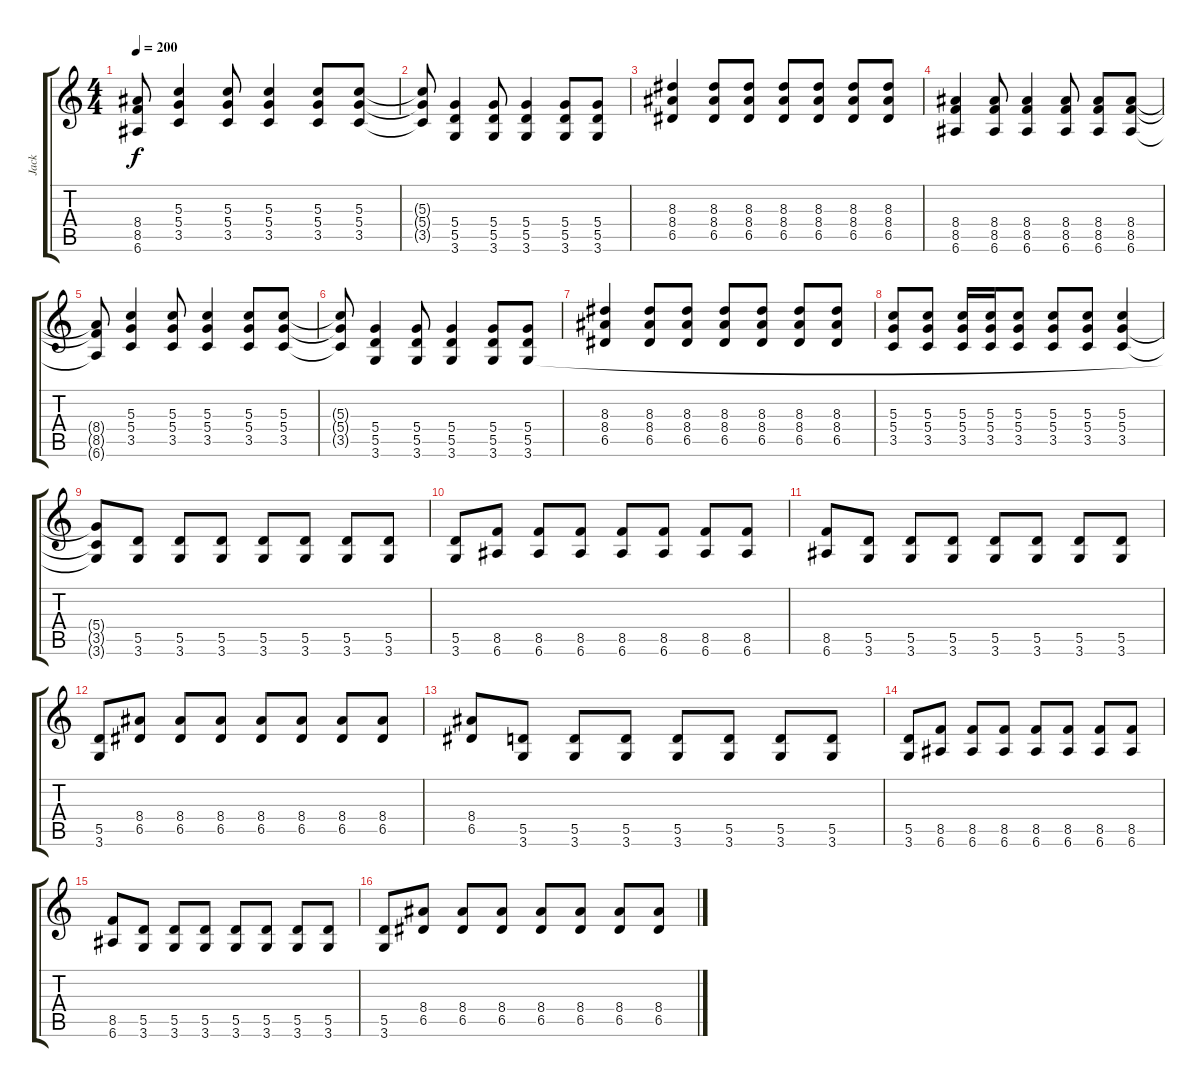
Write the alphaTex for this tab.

\track ("Jack" "Jack") {instrument distortionguitar}
\staff {score tabs}
\tuning (E4 B3 G3 D3 A2 E2) {hide}
\ts (4 4)
\tempo 200
\clef g2
\ks c
(8.4{t} 8.5{t} 6.6{t}).8{dy f} (5.3 5.4 3.5).4 (5.3 5.4 3.5).8 (5.3 5.4 3.5).4 (5.3 5.4 3.5).8 (5.3 5.4 3.5).8 |
(5.3{t} 5.4{t} 3.5{t}).8 (5.4 5.5 3.6).4 (5.4 5.5 3.6).8 (5.4 5.5 3.6).4 (5.4 5.5 3.6).8 (5.4 5.5 3.6).8 |
(8.3 8.4 6.5).4 (8.3 8.4 6.5).8 (8.3 8.4 6.5).8 (8.3 8.4 6.5).8 (8.3 8.4 6.5).8 (8.3 8.4 6.5).8 (8.3 8.4 6.5).8 |
(8.4 8.5 6.6).4 (8.4 8.5 6.6).8 (8.4 8.5 6.6).4 (8.4 8.5 6.6).8 (8.4 8.5 6.6).8 (8.4 8.5 6.6).8 |
(8.4{t} 8.5{t} 6.6{t}).8 (5.3 5.4 3.5).4 (5.3 5.4 3.5).8 (5.3 5.4 3.5).4 (5.3 5.4 3.5).8 (5.3 5.4 3.5).8 |
(5.3{t} 5.4{t} 3.5{t}).8 (5.4 5.5 3.6).4 (5.4 5.5 3.6).8 (5.4 5.5 3.6).4 (5.4 5.5 3.6).8 (5.4 5.5 3.6).8 |
(8.3 8.4 6.5).4 (8.3 8.4 6.5).8 (8.3 8.4 6.5).8 (8.3 8.4 6.5).8 (8.3 8.4 6.5).8 (8.3 8.4 6.5).8 (8.3 8.4 6.5).8 |
(5.3 5.4 3.5).8 (5.3 5.4 3.5).8 (5.3 5.4 3.5).16 (5.3 5.4 3.5).16 (5.3 5.4 3.5).8 (5.3 5.4 3.5).8 (5.3 5.4 3.5).8 (5.3 5.4 3.5).4 |
(5.4{t} 3.5{t} 3.6{t}).8 (5.5 3.6).8 (5.5 3.6).8 (5.5 3.6).8 (5.5 3.6).8 (5.5 3.6).8 (5.5 3.6).8 (5.5 3.6).8 |
(5.5 3.6).8 (8.5 6.6).8 (8.5 6.6).8 (8.5 6.6).8 (8.5 6.6).8 (8.5 6.6).8 (8.5 6.6).8 (8.5 6.6).8 |
(8.5 6.6).8 (5.5 3.6).8 (5.5 3.6).8 (5.5 3.6).8 (5.5 3.6).8 (5.5 3.6).8 (5.5 3.6).8 (5.5 3.6).8 |
(5.5 3.6).8 (8.4 6.5).8 (8.4 6.5).8 (8.4 6.5).8 (8.4 6.5).8 (8.4 6.5).8 (8.4 6.5).8 (8.4 6.5).8 |
(8.4 6.5).8 (5.5 3.6).8 (5.5 3.6).8 (5.5 3.6).8 (5.5 3.6).8 (5.5 3.6).8 (5.5 3.6).8 (5.5 3.6).8 |
(5.5 3.6).8 (8.5 6.6).8 (8.5 6.6).8 (8.5 6.6).8 (8.5 6.6).8 (8.5 6.6).8 (8.5 6.6).8 (8.5 6.6).8 |
(8.5 6.6).8 (5.5 3.6).8 (5.5 3.6).8 (5.5 3.6).8 (5.5 3.6).8 (5.5 3.6).8 (5.5 3.6).8 (5.5 3.6).8 |
(5.5 3.6).8 (8.4 6.5).8 (8.4 6.5).8 (8.4 6.5).8 (8.4 6.5).8 (8.4 6.5).8 (8.4 6.5).8 (8.4 6.5).8
